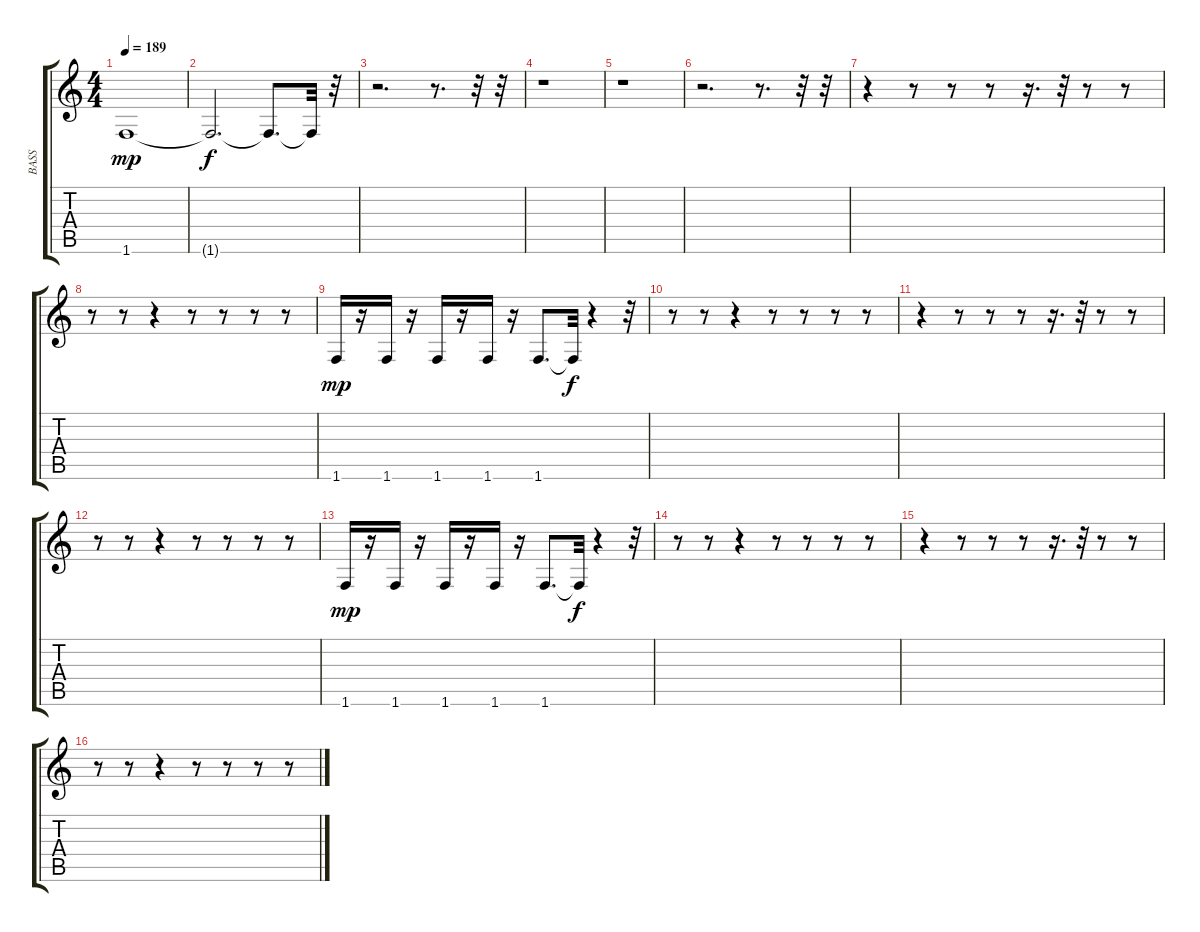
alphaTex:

\track ("BASS" "BASS") {instrument electricbassfinger}
\staff {score tabs}
\tuning (E4 B3 G3 D3 A2 E2) {hide}
\ts (4 4)
\tempo 189
\clef g2
\ks c
1.6.1{dy mp} |
1.6{t}.2{d dy f} 1.6{t}.8{d} 1.6{t}.32 r.32 |
r.2{d} r.8{d} r.32 r.32 |
r.1 |
r.1 |
r.2{d} r.8{d} r.32 r.32 |
r.4 r.8 r.8 r.8 r.16{d} r.32 r.8 r.8 |
r.8 r.8 r.4 r.8 r.8 r.8 r.8 |
1.6.16{dy mp} r.16 1.6.16 r.16 1.6.16 r.16 1.6.16 r.16 1.6.8{d} 1.6{t}.32{dy f} r.4 r.32 |
r.8 r.8 r.4 r.8 r.8 r.8 r.8 |
r.4 r.8 r.8 r.8 r.16{d} r.32 r.8 r.8 |
r.8 r.8 r.4 r.8 r.8 r.8 r.8 |
1.6.16{dy mp} r.16 1.6.16 r.16 1.6.16 r.16 1.6.16 r.16 1.6.8{d} 1.6{t}.32{dy f} r.4 r.32 |
r.8 r.8 r.4 r.8 r.8 r.8 r.8 |
r.4 r.8 r.8 r.8 r.16{d} r.32 r.8 r.8 |
r.8 r.8 r.4 r.8 r.8 r.8 r.8
